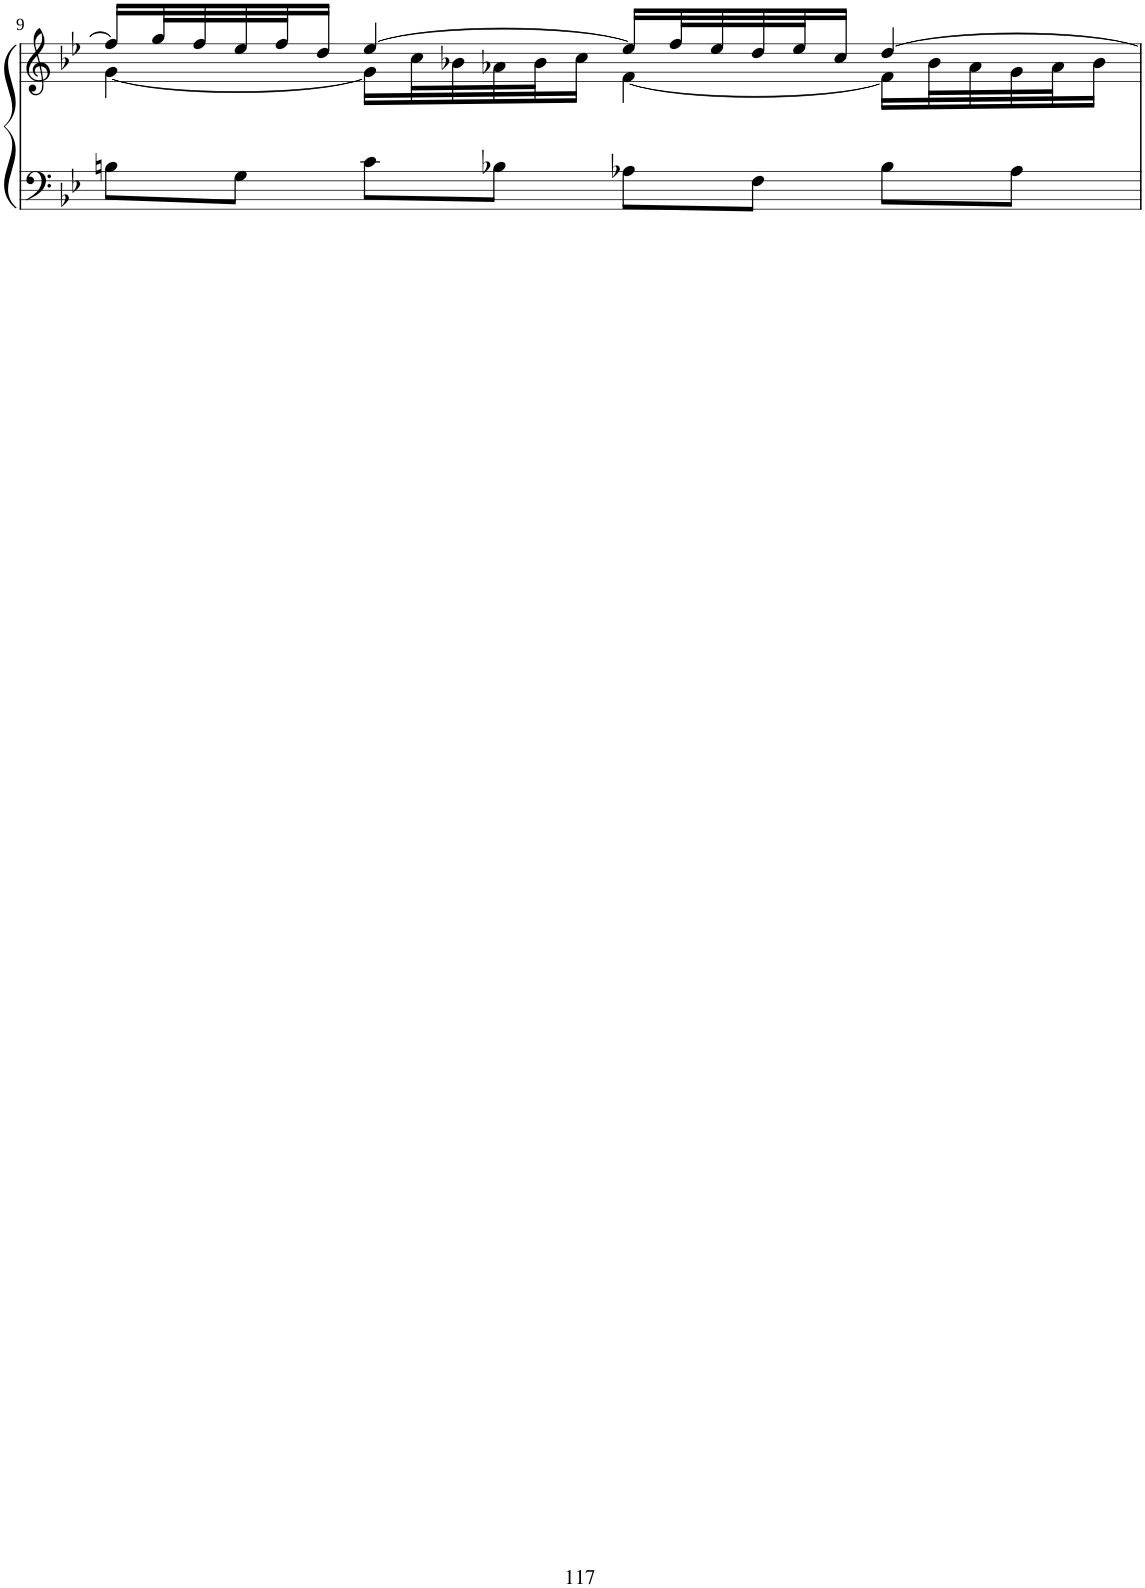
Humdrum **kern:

**kern	**kern
*part1	*part1
*staff2	*staff1
*I"Piano	*
*I'Pno	*
!!LO:PB:g=z
*clefF4	*clefG2
*k[b-e-]	*k[b-e-]
*M4/4	*M4/4
*met(c)	*met(c)
=9	=9
*	*^
8Bn\L	16ff/LL]	[4g\
.	32gg/L	.
.	32ff/	.
8G\J	32ee-/	.
.	32ff/J	.
.	16dd/JJ	.
8c\L	[4ee-/	16g\LL]
.	.	32cc\L
.	.	32b-X\
8B-X\J	.	32a-X\
.	.	32b-\J
.	.	16cc\JJ
8A-X\L	16ee-/LL]	[4f\
.	32ff/L	.
.	32ee-/	.
8F\J	32dd/	.
.	32ee-/J	.
.	16cc/JJ	.
8B-\L	[4dd/	16f\LL]
.	.	32b-\L
.	.	32a-\
8A-\J	.	32g\
.	.	32a-\J
.	.	16b-\JJ
*	*v	*v
=	=
*-	*-
